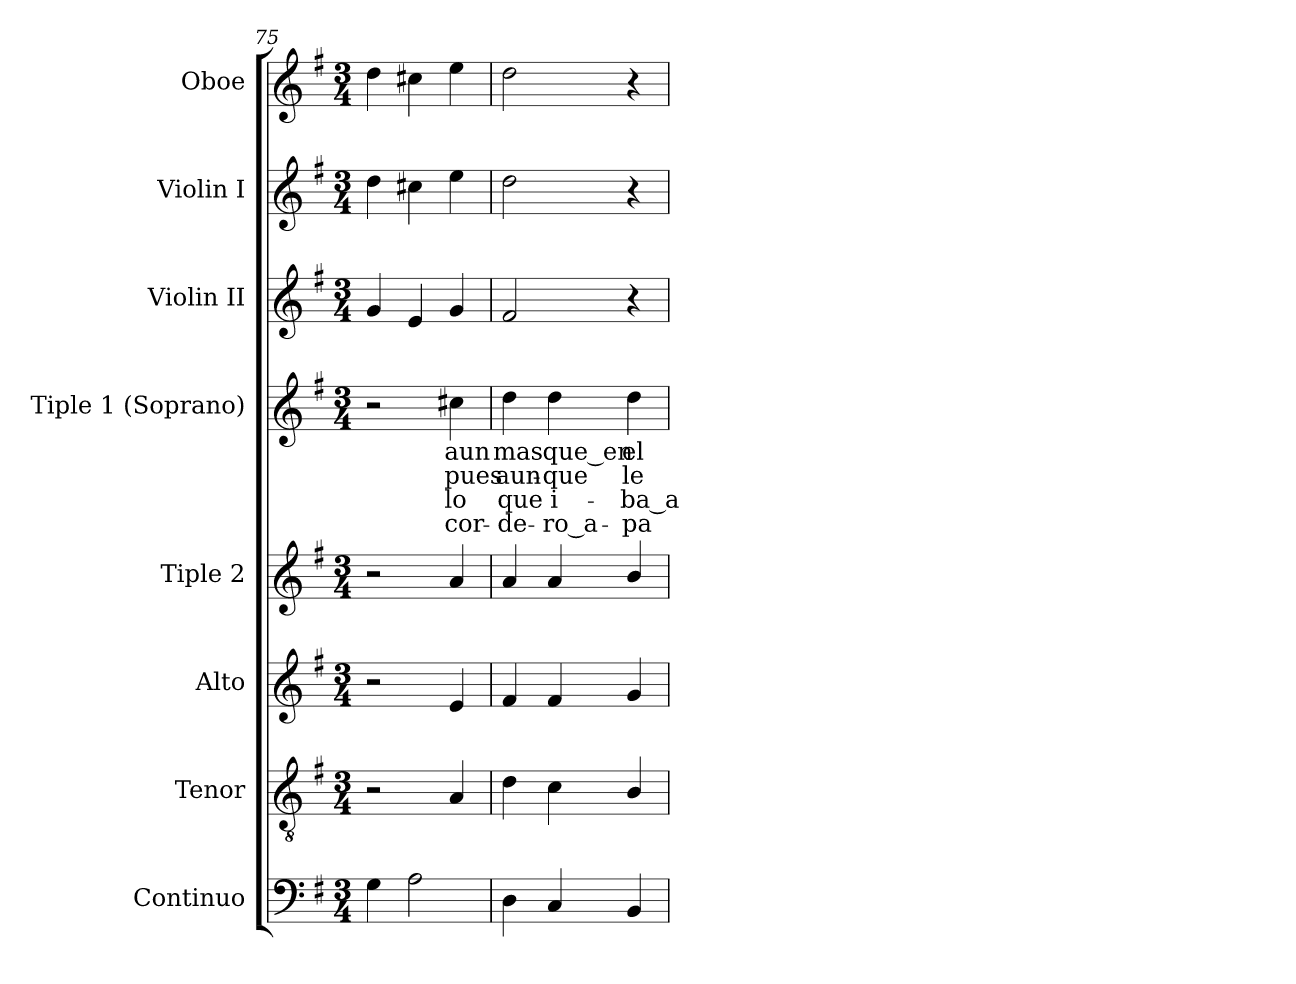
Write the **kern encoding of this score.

**kern	**kern	**kern	**kern	**kern	**text	**text	**text	**text	**kern	**kern	**kern
*part8	*part7	*part6	*part5	*part4	*part4	*part4	*part4	*part4	*part3	*part2	*part1
*staff8	*staff7	*staff6	*staff5	*staff4	*staff4	*staff4	*staff4	*staff4	*staff3	*staff2	*staff1
*I"Continuo	*I"Tenor	*I"Alto	*I"Tiple 2	*I"Tiple  1 (Soprano)	*	*	*	*	*I"Violin II	*I"Violin I	*I"Oboe
*I'Cont.	*I'T.	*I'A.	*	*I'S.	*	*	*	*	*I'Vln. II	*I'Vln. I	*I'Ob.
!!LO:LB:g=z
*clefF4	*clefGv2	*clefG2	*clefG2	*clefG2	*	*	*	*	*clefG2	*clefG2	*clefG2
*	*ITrd7c12	*	*	*	*	*	*	*	*	*	*
*k[f#]	*k[f#]	*k[f#]	*k[f#]	*k[f#]	*	*	*	*	*k[f#]	*k[f#]	*k[f#]
*G:	*G:	*G:	*G:	*G:	*	*	*	*	*G:	*G:	*G:
*M3/4	*M3/4	*M3/4	*M3/4	*M3/4	*	*	*	*	*M3/4	*M3/4	*M3/4
=75	=75	=75	=75	=75	=75	=75	=75	=75	=75	=75	=75
4Gi\	2r	2r	2r	2r	.	.	.	.	4gi/	4ddi\	4ddi\
2Ai\	.	.	.	.	.	.	.	.	4ei/	4cc#Xi\	4cc#Xi\
!	!	!	!	!	!LO:LY:b:color=#000000	!LO:LY:b:color=#000000	!LO:LY:b:color=#000000	!LO:LY:b:color=#000000	!	!	!
.	4AAi/	4ei/	4ai/	4cc#Xi\	aun	pues	lo	cor-	4gi/	4eei\	4eei\
=76	=76	=76	=76	=76	=76	=76	=76	=76	=76	=76	=76
!	!	!	!	!	!LO:LY:b:color=#000000	!LO:LY:b:color=#000000	!LO:LY:b:color=#000000	!LO:LY:b:color=#000000	!	!	!
4Di\	4Di\	4f#i/	4ai/	4ddi\	mas	aun-	que	-de-	2f#i/	2ddi\	2ddi\
!	!	!	!	!	!LO:LY:b:color=#000000	!LO:LY:b:color=#000000	!LO:LY:b:color=#000000	!LO:LY:b:color=#000000	!	!	!
4Ci/	4Ci\	4f#i/	4ai/	4ddi\	que_en	-que	i-	-ro_a-	.	.	.
!	!	!	!	!	!LO:LY:b:color=#000000	!LO:LY:b:color=#000000	!LO:LY:b:color=#000000	!LO:LY:b:color=#000000	!	!	!
4BBi/	4BBi/	4gi/	4bi/	4ddi\	el	le	-ba_a	-pa-	4r	4r	4r
=	=	=	=	=	=	=	=	=	=	=	=
*-	*-	*-	*-	*-	*-	*-	*-	*-	*-	*-	*-
